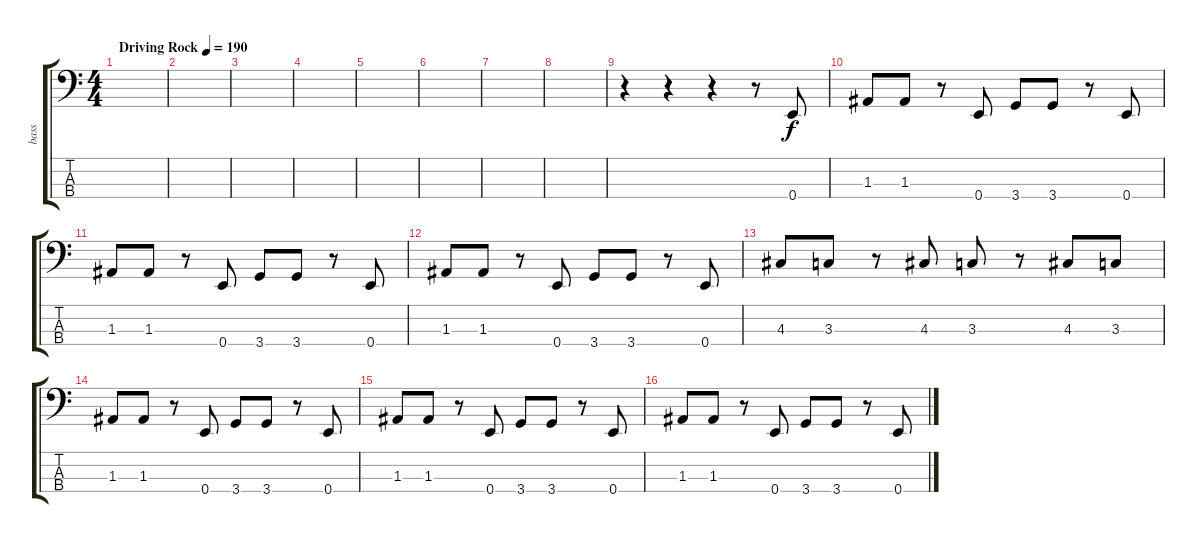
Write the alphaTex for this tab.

\track ("bass" "bass") {instrument electricbassfinger}
\staff {score tabs}
\tuning (G2 D2 A1 E1) {hide}
\ts (4 4)
\tempo (190 "Driving Rock")
\clef f4
\ks c
|
|
|
|
|
|
|
|
r.4 r.4 r.4 r.8 0.4.8 |
1.3.8 1.3.8 r.8 0.4.8 3.4.8 3.4.8 r.8 0.4.8 |
1.3.8 1.3.8 r.8 0.4.8 3.4.8 3.4.8 r.8 0.4.8 |
1.3.8 1.3.8 r.8 0.4.8 3.4.8 3.4.8 r.8 0.4.8 |
4.3.8 3.3.8 r.8 4.3.8 3.3.8 r.8 4.3.8 3.3.8 |
1.3.8 1.3.8 r.8 0.4.8 3.4.8 3.4.8 r.8 0.4.8 |
1.3.8 1.3.8 r.8 0.4.8 3.4.8 3.4.8 r.8 0.4.8 |
1.3.8 1.3.8 r.8 0.4.8 3.4.8 3.4.8 r.8 0.4.8
